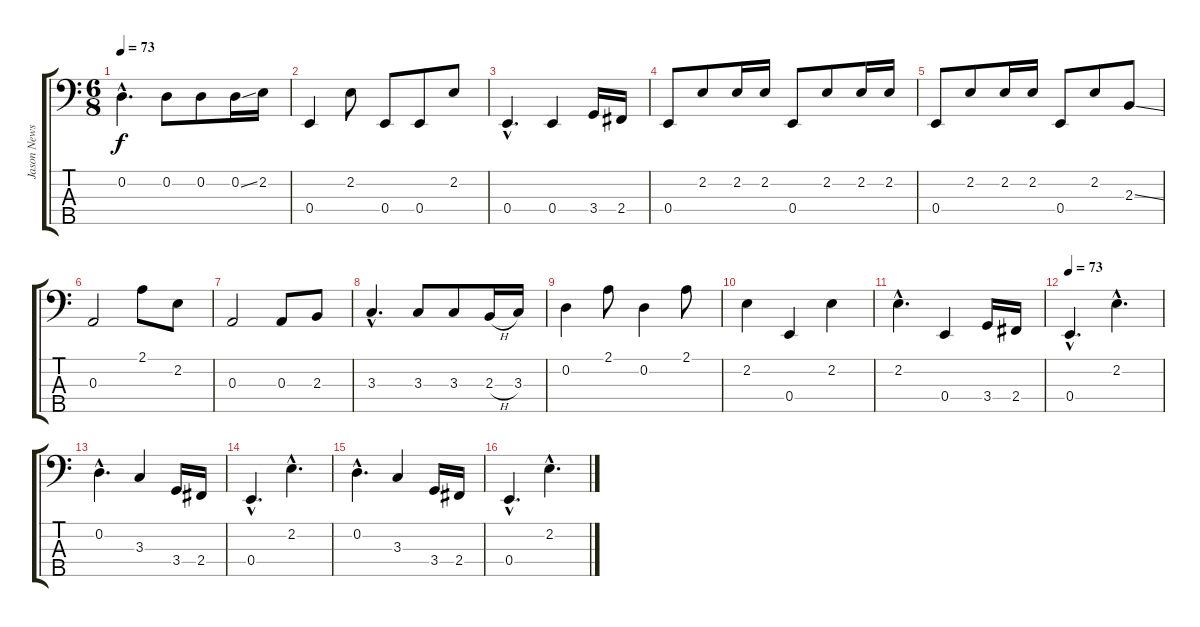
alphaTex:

\track ("Jason Newsted" "Jason News") {instrument electricbasspick}
\staff {score tabs}
\tuning (G2 D2 A1 E1 B0) {hide}
\ts (6 8)
\tempo 73
\clef f4
\ks c
0.2{hac}.4{d dy f} 0.2.8 0.2.8 0.2{ss}.16 2.2.16 |
0.4.4 2.2.8 0.4.8 0.4.8 2.2.8 |
0.4{hac}.4{d} 0.4.4 3.4.16 2.4.16 |
0.4.8 2.2.8 2.2.16 2.2.16 0.4.8 2.2.8 2.2.16 2.2.16 |
0.4.8 2.2.8 2.2.16 2.2.16 0.4.8 2.2.8 2.3{ss}.8 |
0.3.2 2.1.8 2.2.8 |
0.3.2 0.3.8 2.3.8 |
3.3{hac}.4{d} 3.3.8 3.3.8 2.3{h}.16 3.3.16 |
0.2.4 2.1.8 0.2.4 2.1.8 |
2.2.4 0.4.4 2.2.4 |
2.2{hac}.4{d} 0.4.4 3.4.16 2.4.16 |
\tempo 73
0.4{hac}.4{d} 2.2{hac}.4{d} |
0.2{hac}.4{d} 3.3.4 3.4.16 2.4.16 |
0.4{hac}.4{d} 2.2{hac}.4{d} |
0.2{hac}.4{d} 3.3.4 3.4.16 2.4.16 |
0.4{hac}.4{d} 2.2{hac}.4{d}
